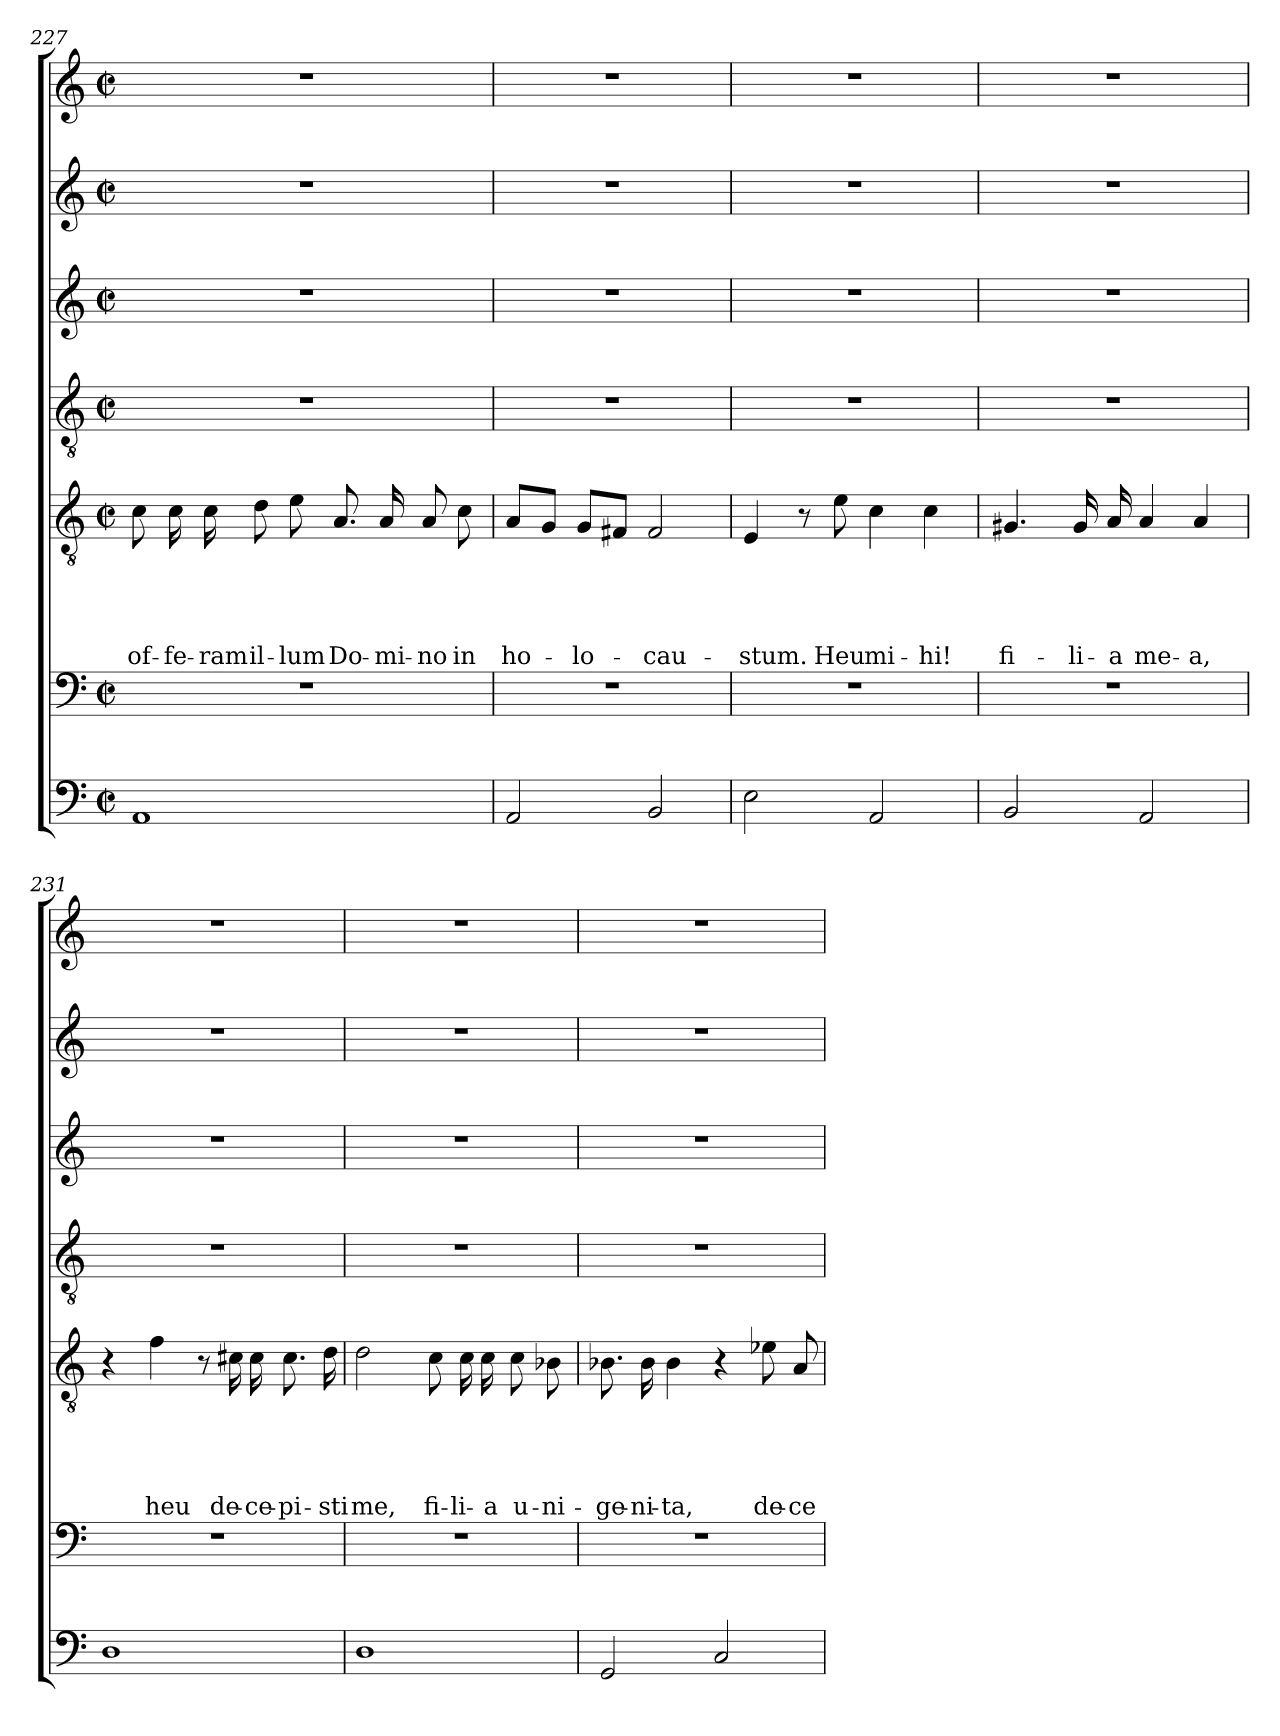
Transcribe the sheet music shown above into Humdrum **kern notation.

**kern	**kern	**kern	**text	**text	**text	**text	**text	**kern	**kern	**kern	**kern
*part7	*part6	*part5	*part5	*part5	*part5	*part5	*part5	*part4	*part3	*part2	*part1
*staff7	*staff6	*staff5	*staff5	*staff5	*staff5	*staff5	*staff5	*staff4	*staff3	*staff2	*staff1
*clefF4	*clefF4	*clefGv2	*	*	*	*	*	*clefGv2	*clefG2	*clefG2	*clefG2
*	*ITrd8c14	*	*	*	*	*	*	*	*	*	*
*k[]	*k[]	*k[]	*	*	*	*	*	*k[]	*k[]	*k[]	*k[]
*C:	*C:	*C:	*	*	*	*	*	*C:	*C:	*C:	*C:
*M2/2	*M2/2	*M2/2	*	*	*	*	*	*M2/2	*M2/2	*M2/2	*M2/2
*met(c|)	*met(c|)	*met(c|)	*	*	*	*	*	*met(c|)	*met(c|)	*met(c|)	*met(c|)
=227	=227	=227	=227	=227	=227	=227	=227	=227	=227	=227	=227
!	!	!	!	!	!	!	!LO:LY:b	!	!	!	!
1AA	1r	8c\	.	.	.	.	of-	1r	1r	1r	1r
!	!	!	!	!	!	!	!LO:LY:b	!	!	!	!
.	.	16c\	.	.	.	.	-fe-	.	.	.	.
!	!	!	!	!	!	!	!LO:LY:b	!	!	!	!
.	.	16c\	.	.	.	.	-ram	.	.	.	.
!	!	!	!	!	!	!	!LO:LY:b	!	!	!	!
.	.	8d\	.	.	.	.	il-	.	.	.	.
!	!	!	!	!	!	!	!LO:LY:b	!	!	!	!
.	.	8e\	.	.	.	.	-lum	.	.	.	.
!	!	!	!	!	!	!	!LO:LY:b	!	!	!	!
.	.	8.A/	.	.	.	.	Do-	.	.	.	.
!	!	!	!	!	!	!	!LO:LY:b	!	!	!	!
.	.	16A/	.	.	.	.	-mi-	.	.	.	.
!	!	!	!	!	!	!	!LO:LY:b	!	!	!	!
.	.	8A/	.	.	.	.	-no	.	.	.	.
!	!	!	!	!	!	!	!LO:LY:b	!	!	!	!
.	.	8c\	.	.	.	.	in	.	.	.	.
=228	=228	=228	=228	=228	=228	=228	=228	=228	=228	=228	=228
!	!	!	!	!	!	!	!LO:LY:b	!	!	!	!
2AA/	1r	8A/L	.	.	.	.	ho-	1r	1r	1r	1r
.	.	8G/J	.	.	.	.	.	.	.	.	.
!	!	!	!	!	!	!	!LO:LY:b	!	!	!	!
.	.	8G/L	.	.	.	.	-lo-	.	.	.	.
.	.	8F#X/J	.	.	.	.	.	.	.	.	.
!	!	!	!	!	!	!	!LO:LY:b	!	!	!	!
2BB/	.	2F#/	.	.	.	.	-cau-	.	.	.	.
=229	=229	=229	=229	=229	=229	=229	=229	=229	=229	=229	=229
!	!	!	!	!	!	!	!LO:LY:b	!	!	!	!
2E\	1r	4E/	.	.	.	.	-stum.	1r	1r	1r	1r
.	.	8r	.	.	.	.	.	.	.	.	.
!	!	!	!	!	!	!	!LO:LY:b	!	!	!	!
.	.	8e\	.	.	.	.	Heu	.	.	.	.
!	!	!	!	!	!	!	!LO:LY:b	!	!	!	!
2AA/	.	4c\	.	.	.	.	mi-	.	.	.	.
!	!	!	!	!	!	!	!LO:LY:b	!	!	!	!
.	.	4c\	.	.	.	.	-hi!	.	.	.	.
!!LO:LB:g=z
=230	=230	=230	=230	=230	=230	=230	=230	=230	=230	=230	=230
!	!	!	!	!	!	!	!LO:LY:b	!	!	!	!
2BB/	1r	4.G#X/	.	.	.	.	fi-	1r	1r	1r	1r
!	!	!	!	!	!	!	!LO:LY:b	!	!	!	!
.	.	16G#/	.	.	.	.	-li-	.	.	.	.
!	!	!	!	!	!	!	!LO:LY:b	!	!	!	!
.	.	16A/	.	.	.	.	-a	.	.	.	.
!	!	!	!	!	!	!	!LO:LY:b	!	!	!	!
2AA/	.	4A/	.	.	.	.	me-	.	.	.	.
!	!	!	!	!	!	!	!LO:LY:b	!	!	!	!
.	.	4A/	.	.	.	.	-a,	.	.	.	.
=231	=231	=231	=231	=231	=231	=231	=231	=231	=231	=231	=231
1D	1r	4r	.	.	.	.	.	1r	1r	1r	1r
!	!	!	!	!	!	!	!LO:LY:b	!	!	!	!
.	.	4f\	.	.	.	.	heu	.	.	.	.
.	.	8r	.	.	.	.	.	.	.	.	.
!	!	!	!	!	!	!	!LO:LY:b	!	!	!	!
.	.	16c#X\	.	.	.	.	de-	.	.	.	.
!	!	!	!	!	!	!	!LO:LY:b	!	!	!	!
.	.	16c#\	.	.	.	.	-ce-	.	.	.	.
!	!	!	!	!	!	!	!LO:LY:b	!	!	!	!
.	.	8.c#\	.	.	.	.	-pi-	.	.	.	.
!	!	!	!	!	!	!	!LO:LY:b	!	!	!	!
.	.	16d\	.	.	.	.	-sti	.	.	.	.
=232	=232	=232	=232	=232	=232	=232	=232	=232	=232	=232	=232
!	!	!	!	!	!	!	!LO:LY:b	!	!	!	!
1D	1r	2d\	.	.	.	.	me,	1r	1r	1r	1r
!	!	!	!	!	!	!	!LO:LY:b	!	!	!	!
.	.	8c\	.	.	.	.	fi-	.	.	.	.
!	!	!	!	!	!	!	!LO:LY:b	!	!	!	!
.	.	16c\	.	.	.	.	-li-	.	.	.	.
!	!	!	!	!	!	!	!LO:LY:b	!	!	!	!
.	.	16c\	.	.	.	.	-a	.	.	.	.
!	!	!	!	!	!	!	!LO:LY:b	!	!	!	!
.	.	8c\	.	.	.	.	u-	.	.	.	.
!	!	!	!	!	!	!	!LO:LY:b	!	!	!	!
.	.	8B-X\	.	.	.	.	-ni-	.	.	.	.
=233	=233	=233	=233	=233	=233	=233	=233	=233	=233	=233	=233
!	!	!	!	!	!	!	!LO:LY:b	!	!	!	!
2GG/	1r	8.B-X\	.	.	.	.	-ge-	1r	1r	1r	1r
!	!	!	!	!	!	!	!LO:LY:b	!	!	!	!
.	.	16B-\	.	.	.	.	-ni-	.	.	.	.
!	!	!	!	!	!	!	!LO:LY:b	!	!	!	!
.	.	4B-\	.	.	.	.	-ta,	.	.	.	.
2C/	.	4r	.	.	.	.	.	.	.	.	.
!	!	!	!	!	!	!	!LO:LY:b	!	!	!	!
.	.	8e-X\	.	.	.	.	de-	.	.	.	.
!	!	!	!	!	!	!	!LO:LY:b	!	!	!	!
.	.	8A/	.	.	.	.	-ce-	.	.	.	.
=	=	=	=	=	=	=	=	=	=	=	=
*-	*-	*-	*-	*-	*-	*-	*-	*-	*-	*-	*-
